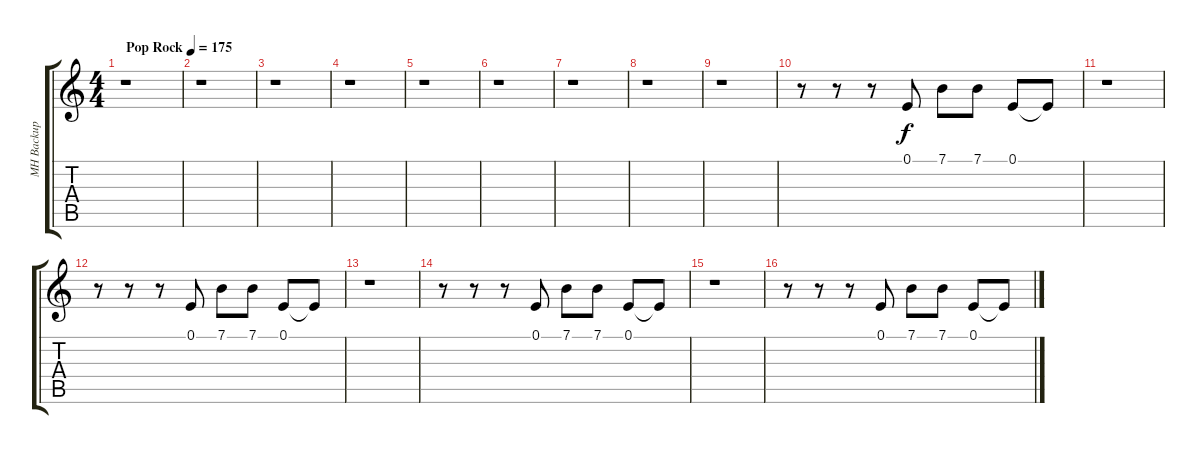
\track ("MH Backup Vocals" "MH Backup ") {instrument cello}
\staff {score tabs}
\tuning (E4 B3 G3 D3 A2 E2) {hide}
\ts (4 4)
\tempo (175 "Pop Rock")
\clef g2
\ks c
r.1{dy f instrument cello} |
r.1 |
r.1 |
r.1 |
r.1 |
r.1 |
r.1 |
r.1 |
r.1 |
r.8 r.8 r.8 0.1.8 7.1.8 7.1.8 0.1.8 0.1{t}.8 |
r.1 |
r.8 r.8 r.8 0.1.8 7.1.8 7.1.8 0.1.8 0.1{t}.8 |
r.1 |
r.8 r.8 r.8 0.1.8 7.1.8 7.1.8 0.1.8 0.1{t}.8 |
r.1 |
r.8 r.8 r.8 0.1.8 7.1.8 7.1.8 0.1.8 0.1{t}.8
